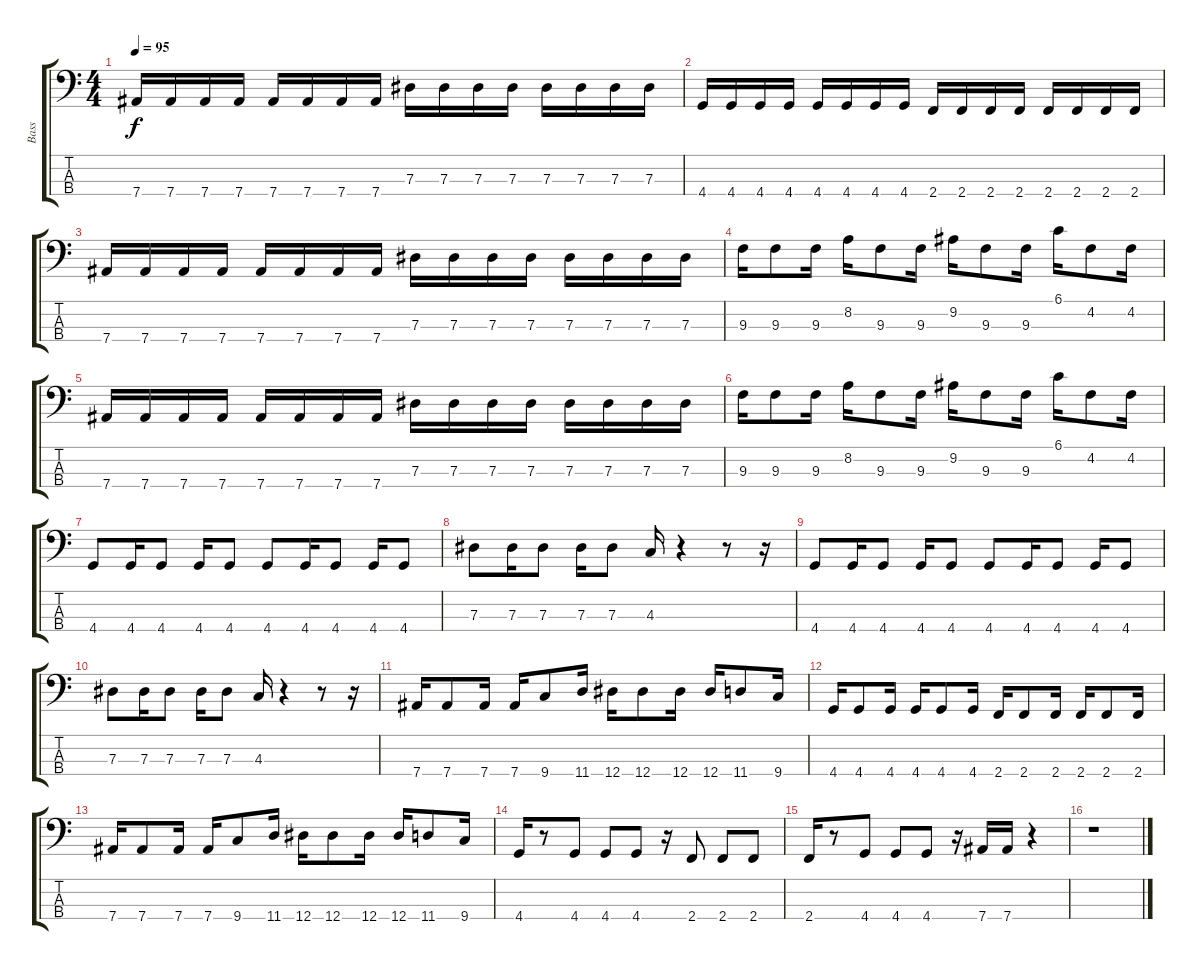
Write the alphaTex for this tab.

\track ("Bass" "Bass") {instrument electricbasspick}
\staff {score tabs}
\tuning (Gb2 Db2 Ab1 Eb1) {hide}
\ts (4 4)
\tempo 95
\clef f4
\ks c
7.4.16{dy f} 7.4.16 7.4.16 7.4.16 7.4.16 7.4.16 7.4.16 7.4.16 7.3.16 7.3.16 7.3.16 7.3.16 7.3.16 7.3.16 7.3.16 7.3.16 |
4.4.16 4.4.16 4.4.16 4.4.16 4.4.16 4.4.16 4.4.16 4.4.16 2.4.16 2.4.16 2.4.16 2.4.16 2.4.16 2.4.16 2.4.16 2.4.16 |
7.4.16 7.4.16 7.4.16 7.4.16 7.4.16 7.4.16 7.4.16 7.4.16 7.3.16 7.3.16 7.3.16 7.3.16 7.3.16 7.3.16 7.3.16 7.3.16 |
9.3.16 9.3.8 9.3.16 8.2.16 9.3.8 9.3.16 9.2.16 9.3.8 9.3.16 6.1.16 4.2.8 4.2.16 |
7.4.16 7.4.16 7.4.16 7.4.16 7.4.16 7.4.16 7.4.16 7.4.16 7.3.16 7.3.16 7.3.16 7.3.16 7.3.16 7.3.16 7.3.16 7.3.16 |
9.3.16 9.3.8 9.3.16 8.2.16 9.3.8 9.3.16 9.2.16 9.3.8 9.3.16 6.1.16 4.2.8 4.2.16 |
4.4.8 4.4.16 4.4.8 4.4.16 4.4.8 4.4.8 4.4.16 4.4.8 4.4.16 4.4.8 |
7.3.8 7.3.16 7.3.8 7.3.16 7.3.8 4.3.16 r.4 r.8 r.16 |
4.4.8 4.4.16 4.4.8 4.4.16 4.4.8 4.4.8 4.4.16 4.4.8 4.4.16 4.4.8 |
7.3.8 7.3.16 7.3.8 7.3.16 7.3.8 4.3.16 r.4 r.8 r.16 |
7.4.16 7.4.8 7.4.16 7.4.16 9.4.8 11.4.16 12.4.16 12.4.8 12.4.16 12.4.16 11.4.8 9.4.16 |
4.4.16 4.4.8 4.4.16 4.4.16 4.4.8 4.4.16 2.4.16 2.4.8 2.4.16 2.4.16 2.4.8 2.4.16 |
7.4.16 7.4.8 7.4.16 7.4.16 9.4.8 11.4.16 12.4.16 12.4.8 12.4.16 12.4.16 11.4.8 9.4.16 |
4.4.16 r.8 4.4.8 4.4.8 4.4.8 r.16 2.4.8 2.4.8 2.4.8 |
2.4.16 r.8 4.4.8 4.4.8 4.4.8 r.16 7.4.16 7.4.16 r.4 |
r.1
